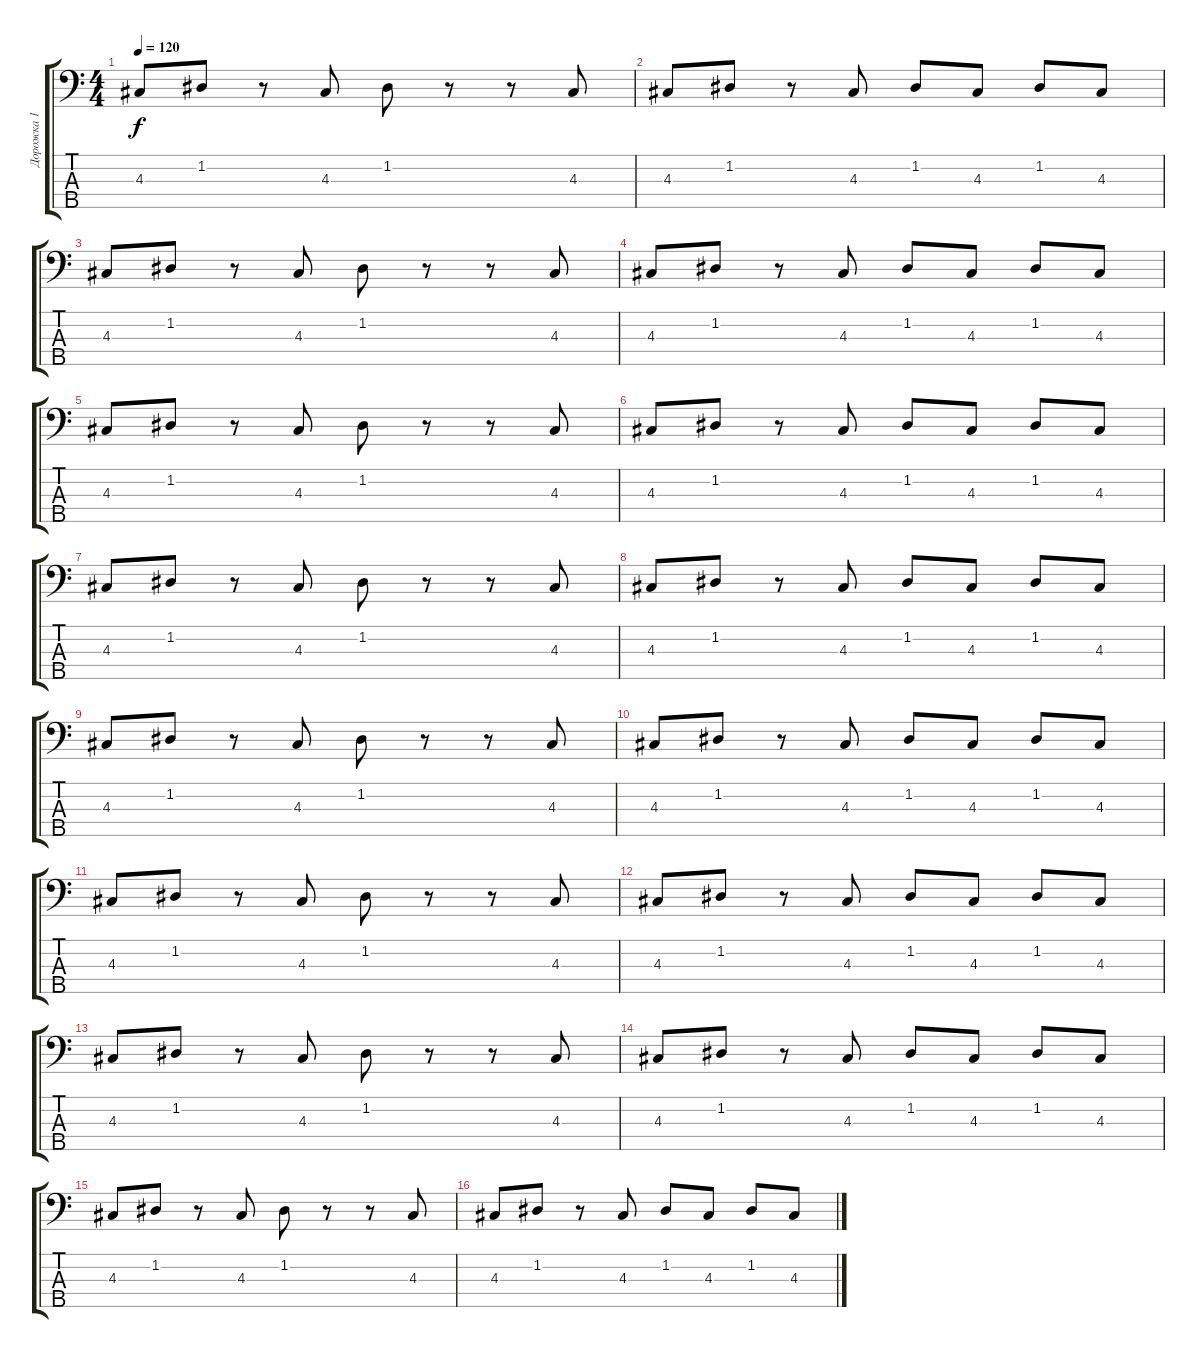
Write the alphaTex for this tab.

\track ("Дорожка 1" "Дорожка 1") {instrument synthbass1}
\staff {score tabs}
\tuning (G2 D2 A1 E1 B0) {hide}
\ts (4 4)
\tempo 120
\clef f4
\ks c
4.3.8{dy f} 1.2.8 r.8 4.3.8 1.2.8 r.8 r.8 4.3.8 |
4.3.8 1.2.8 r.8 4.3.8 1.2.8 4.3.8 1.2.8 4.3.8 |
4.3.8 1.2.8 r.8 4.3.8 1.2.8 r.8 r.8 4.3.8 |
4.3.8 1.2.8 r.8 4.3.8 1.2.8 4.3.8 1.2.8 4.3.8 |
4.3.8 1.2.8 r.8 4.3.8 1.2.8 r.8 r.8 4.3.8 |
4.3.8 1.2.8 r.8 4.3.8 1.2.8 4.3.8 1.2.8 4.3.8 |
4.3.8 1.2.8 r.8 4.3.8 1.2.8 r.8 r.8 4.3.8 |
4.3.8 1.2.8 r.8 4.3.8 1.2.8 4.3.8 1.2.8 4.3.8 |
4.3.8 1.2.8 r.8 4.3.8 1.2.8 r.8 r.8 4.3.8 |
4.3.8 1.2.8 r.8 4.3.8 1.2.8 4.3.8 1.2.8 4.3.8 |
4.3.8 1.2.8 r.8 4.3.8 1.2.8 r.8 r.8 4.3.8 |
4.3.8 1.2.8 r.8 4.3.8 1.2.8 4.3.8 1.2.8 4.3.8 |
4.3.8 1.2.8 r.8 4.3.8 1.2.8 r.8 r.8 4.3.8 |
4.3.8 1.2.8 r.8 4.3.8 1.2.8 4.3.8 1.2.8 4.3.8 |
4.3.8 1.2.8 r.8 4.3.8 1.2.8 r.8 r.8 4.3.8 |
4.3.8 1.2.8 r.8 4.3.8 1.2.8 4.3.8 1.2.8 4.3.8
